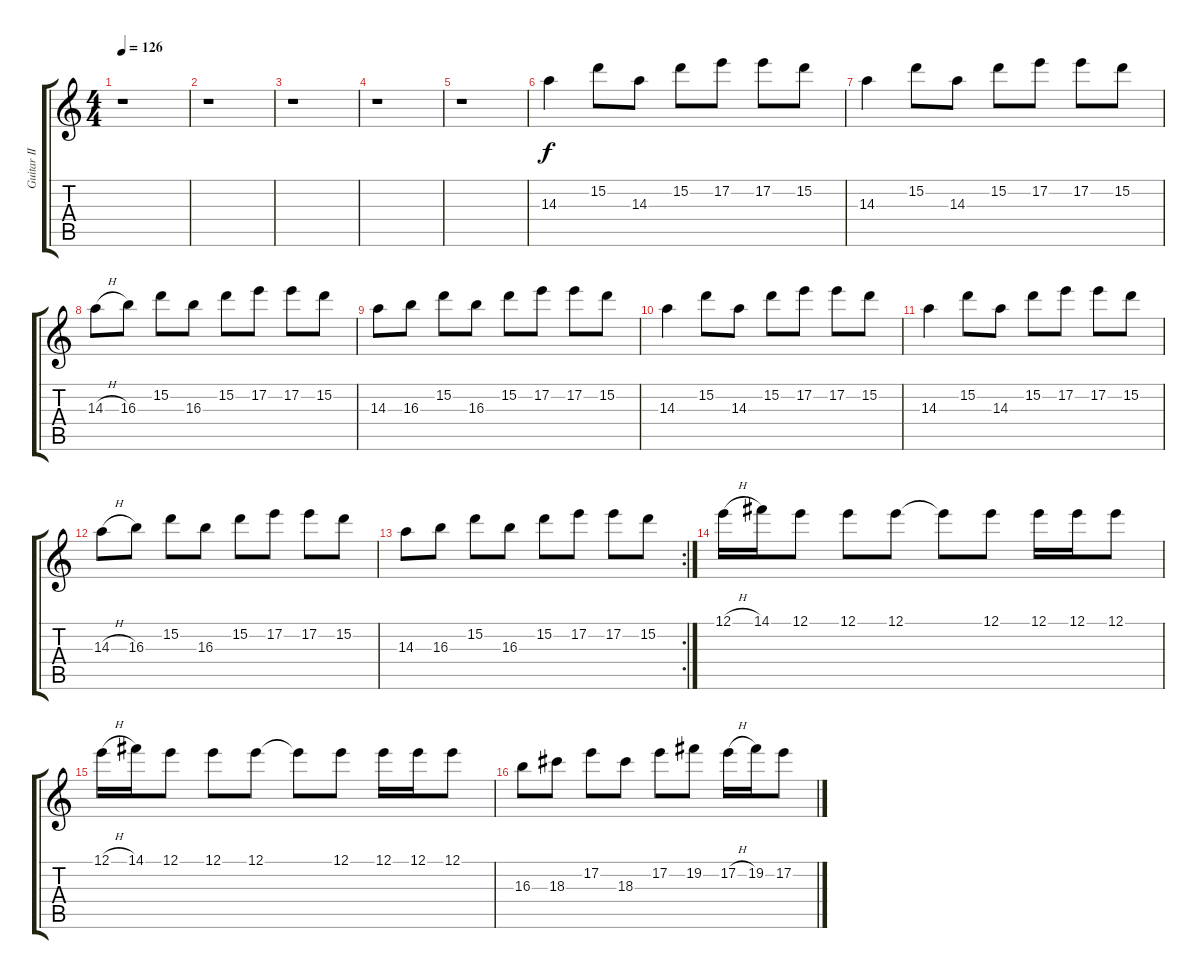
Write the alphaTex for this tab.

\track ("Guitar II" "Guitar II") {instrument distortionguitar}
\staff {score tabs}
\tuning (E4 B3 G3 D3 A2 E2) {hide}
\ts (4 4)
\tempo 126
\clef g2
\ks c
r.1{dy f} |
r.1 |
r.1 |
r.1 |
r.1 |
14.3.4 15.2.8 14.3.8 15.2.8 17.2.8 17.2.8 15.2.8 |
14.3.4 15.2.8 14.3.8 15.2.8 17.2.8 17.2.8 15.2.8 |
14.3{h}.8 16.3.8 15.2.8 16.3.8 15.2.8 17.2.8 17.2.8 15.2.8 |
14.3.8 16.3.8 15.2.8 16.3.8 15.2.8 17.2.8 17.2.8 15.2.8 |
14.3.4 15.2.8 14.3.8 15.2.8 17.2.8 17.2.8 15.2.8 |
14.3.4 15.2.8 14.3.8 15.2.8 17.2.8 17.2.8 15.2.8 |
14.3{h}.8 16.3.8 15.2.8 16.3.8 15.2.8 17.2.8 17.2.8 15.2.8 |
\rc 2
14.3.8 16.3.8 15.2.8 16.3.8 15.2.8 17.2.8 17.2.8 15.2.8 |
12.1{h}.16 14.1.16 12.1.8 12.1.8 12.1.8 12.1{t}.8 12.1.8 12.1.16 12.1.16 12.1.8 |
12.1{h}.16 14.1.16 12.1.8 12.1.8 12.1.8 12.1{t}.8 12.1.8 12.1.16 12.1.16 12.1.8 |
16.3.8 18.3.8 17.2.8 18.3.8 17.2.8 19.2.8 17.2{h}.16 19.2.16 17.2.8
